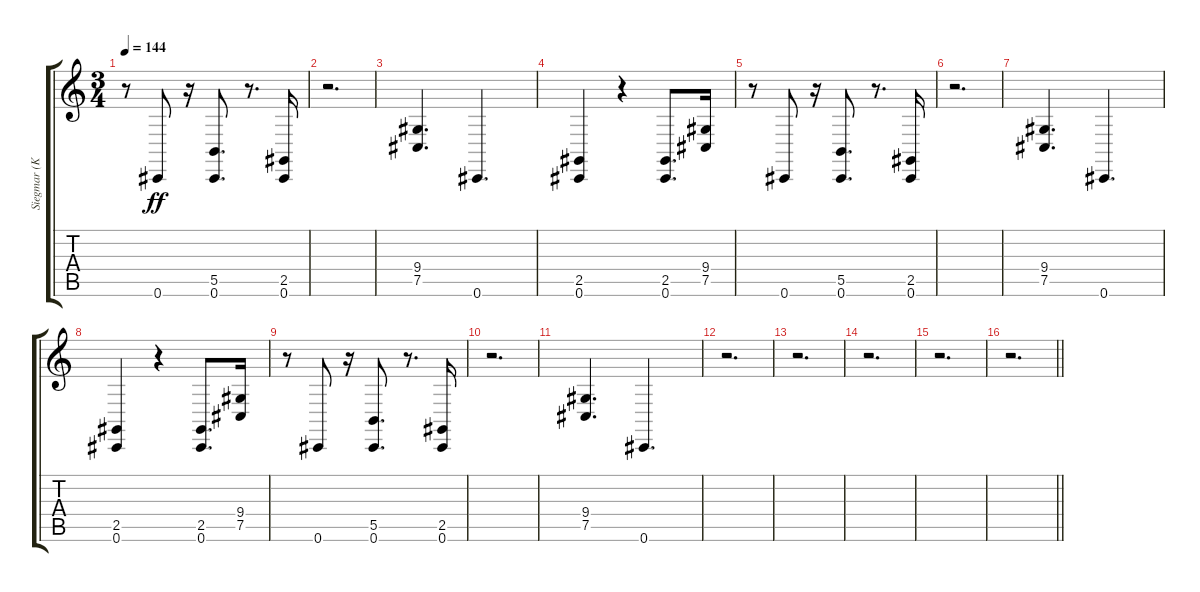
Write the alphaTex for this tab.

\track ("Siegmar (Keyboard II)" "Siegmar (K") {instrument synthstrings2}
\staff {score tabs}
\tuning (Db4 Ab3 E3 B2 Gb2 Db2) {hide}
\ts (3 4)
\tempo 144
\clef g2
\ks c
r.8{dy ff} 0.6.8{instrument synthdrum} r.16 (5.5 0.6).8{d instrument taikodrum} r.8{d} (2.5 0.6).16{instrument synthdrum} |
r.2{d} |
(9.4 7.5).4{d instrument taikodrum} 0.6.4{d} |
(2.5 0.6).4{instrument synthdrum} r.4 (2.5 0.6).8{d} (9.4 7.5).16{instrument taikodrum} |
r.8 0.6.8{instrument synthdrum} r.16 (5.5 0.6).8{d instrument taikodrum} r.8{d} (2.5 0.6).16{instrument synthdrum} |
r.2{d} |
(9.4 7.5).4{d instrument taikodrum} 0.6.4{d} |
(2.5 0.6).4{instrument synthdrum} r.4 (2.5 0.6).8{d} (9.4 7.5).16{instrument taikodrum} |
r.8 0.6.8{instrument synthdrum} r.16 (5.5 0.6).8{d instrument taikodrum} r.8{d} (2.5 0.6).16{instrument synthdrum} |
r.2{d} |
(9.4 7.5).4{d instrument taikodrum} 0.6.4{d} |
r.2{d} |
r.2{d} |
r.2{d} |
r.2{d} |
\barLineRight lightlight
r.2{d}
